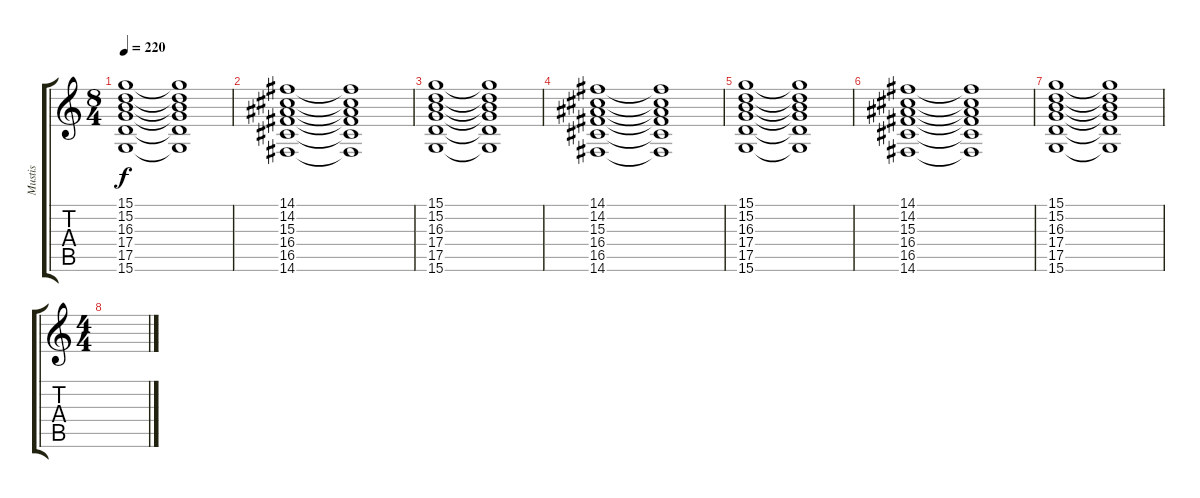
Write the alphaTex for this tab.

\track ("Mustis" "Mustis") {instrument choiraahs}
\staff {score tabs}
\tuning (E4 B3 G3 D3 A2 E2) {hide}
\ts (8 4)
\tempo 220
\clef g2
\ks c
(15.1 15.2 16.3 17.4 17.5 15.6).1{dy f} (15.1{t} 15.2{t} 16.3{t} 17.4{t} 17.5{t} 15.6{t}).1 |
(14.1 14.2 15.3 16.4 16.5 14.6).1 (14.1{t} 14.2{t} 15.3{t} 16.4{t} 16.5{t} 14.6{t}).1 |
(15.1 15.2 16.3 17.4 17.5 15.6).1 (15.1{t} 15.2{t} 16.3{t} 17.4{t} 17.5{t} 15.6{t}).1 |
(14.1 14.2 15.3 16.4 16.5 14.6).1 (14.1{t} 14.2{t} 15.3{t} 16.4{t} 16.5{t} 14.6{t}).1 |
(15.1 15.2 16.3 17.4 17.5 15.6).1 (15.1{t} 15.2{t} 16.3{t} 17.4{t} 17.5{t} 15.6{t}).1 |
(14.1 14.2 15.3 16.4 16.5 14.6).1 (14.1{t} 14.2{t} 15.3{t} 16.4{t} 16.5{t} 14.6{t}).1 |
(15.1 15.2 16.3 17.4 17.5 15.6).1 (15.1{t} 15.2{t} 16.3{t} 17.4{t} 17.5{t} 15.6{t}).1 |
\ts (4 4)
